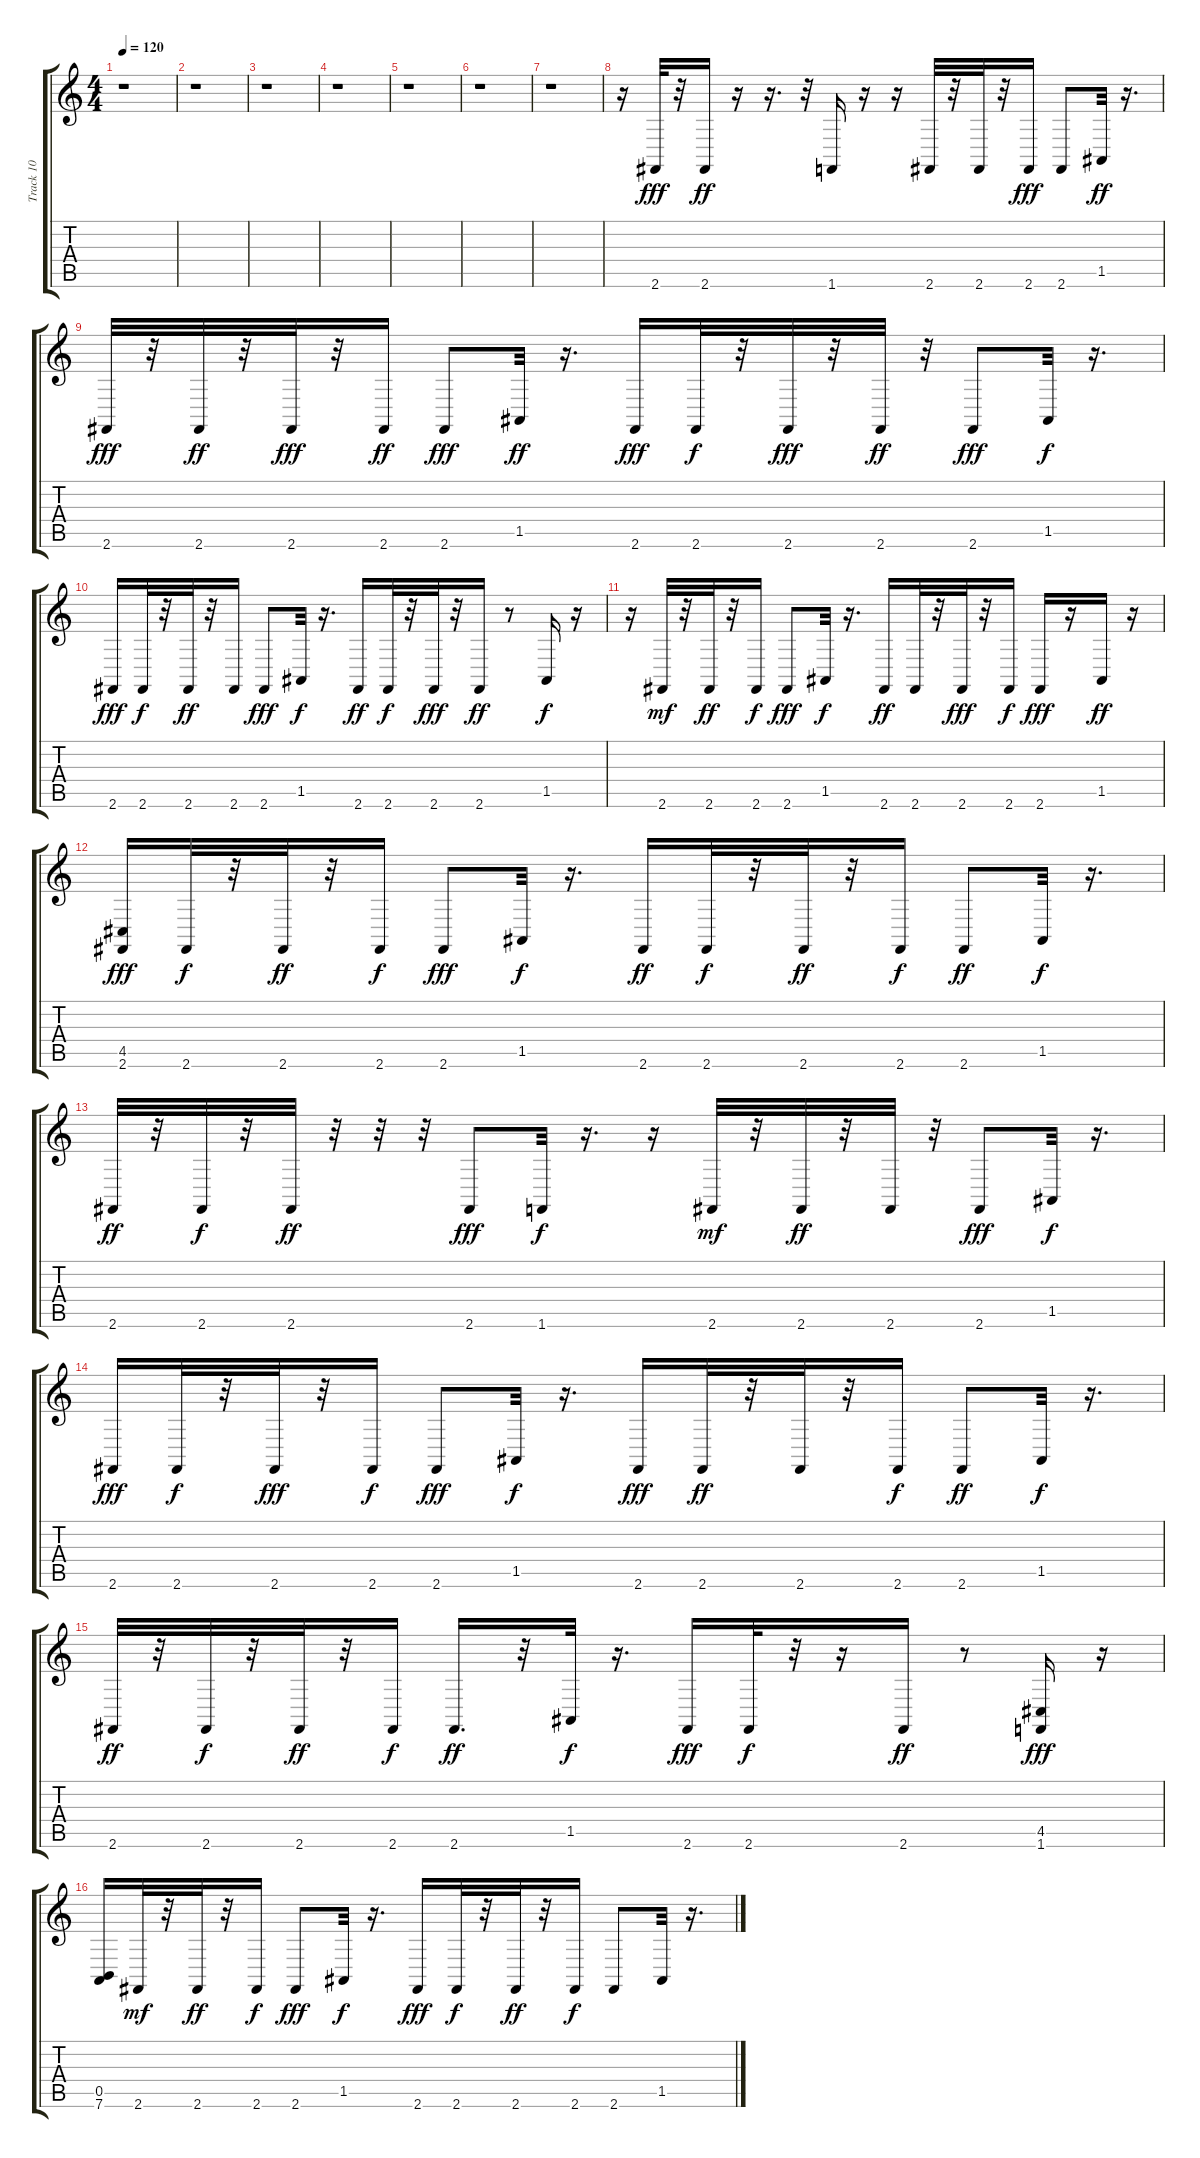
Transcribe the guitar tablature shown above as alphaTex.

\track ("Track 10" "Track 10") {instrument drawbarorgan}
\staff {score tabs}
\tuning (E4 B3 G3 D3 A2 E2) {hide}
\ts (4 4)
\tempo 120
\clef g2
\ks c
r.1{dy fff instrument drawbarorgan} |
r.1 |
r.1 |
r.1 |
r.1 |
r.1 |
r.1 |
r.16 2.6.32 r.32 2.6.16{dy ff} r.16 r.16{d} r.32 1.6.16 r.16 r.16 2.6.32 r.32 2.6.32 r.32 2.6.16{dy fff} 2.6.8 1.5.32{dy ff} r.16{d} |
2.6.32{dy fff} r.32 2.6.32{dy ff} r.32 2.6.32{dy fff} r.32 2.6.16{dy ff} 2.6.8{dy fff} 1.5.32{dy ff} r.16{d} 2.6.16{dy fff} 2.6.32{dy f} r.32 2.6.32{dy fff} r.32 2.6.32{dy ff} r.32 2.6.8{dy fff} 1.5.32{dy f} r.16{d} |
2.6.16{dy fff} 2.6.32{dy f} r.32 2.6.32{dy ff} r.32 2.6.16 2.6.8{dy fff} 1.5.32{dy f} r.16{d} 2.6.16{dy ff} 2.6.32{dy f} r.32 2.6.32{dy fff} r.32 2.6.16{dy ff} r.8 1.5.16{dy f} r.16 |
r.16 2.6.32{dy mf} r.32 2.6.32{dy ff} r.32 2.6.16{dy f} 2.6.8{dy fff} 1.5.32{dy f} r.16{d} 2.6.16{dy ff} 2.6.32 r.32 2.6.32{dy fff} r.32 2.6.16{dy f} 2.6.16{dy fff} r.16 1.5.16{dy ff} r.16 |
(4.5 2.6).16{dy fff} 2.6.32{dy f} r.32 2.6.32{dy ff} r.32 2.6.16{dy f} 2.6.8{dy fff} 1.5.32{dy f} r.16{d} 2.6.16{dy ff} 2.6.32{dy f} r.32 2.6.32{dy ff} r.32 2.6.16{dy f} 2.6.8{dy ff} 1.5.32{dy f} r.16{d} |
2.6.32{dy ff} r.32 2.6.32{dy f} r.32 2.6.32{dy ff} r.32 r.32 r.32 2.6.8{dy fff} 1.6.32{dy f} r.16{d} r.16 2.6.32{dy mf} r.32 2.6.32{dy ff} r.32 2.6.32 r.32 2.6.8{dy fff} 1.5.32{dy f} r.16{d} |
2.6.16{dy fff} 2.6.32{dy f} r.32 2.6.32{dy fff} r.32 2.6.16{dy f} 2.6.8{dy fff} 1.5.32{dy f} r.16{d} 2.6.16{dy fff} 2.6.32{dy ff} r.32 2.6.32 r.32 2.6.16{dy f} 2.6.8{dy ff} 1.5.32{dy f} r.16{d} |
2.6.32{dy ff} r.32 2.6.32{dy f} r.32 2.6.32{dy ff} r.32 2.6.16{dy f} 2.6.16{d dy ff} r.32 1.5.32{dy f} r.16{d} 2.6.16{dy fff} 2.6.32{dy f} r.32 r.16 2.6.16{dy ff} r.8 (4.5 1.6).16{dy fff} r.16 |
(0.5 7.6).16 2.6.32{dy mf} r.32 2.6.32{dy ff} r.32 2.6.16{dy f} 2.6.8{dy fff} 1.5.32{dy f} r.16{d} 2.6.16{dy fff} 2.6.32{dy f} r.32 2.6.32{dy ff} r.32 2.6.16{dy f} 2.6.8 1.5.32 r.16{d}
